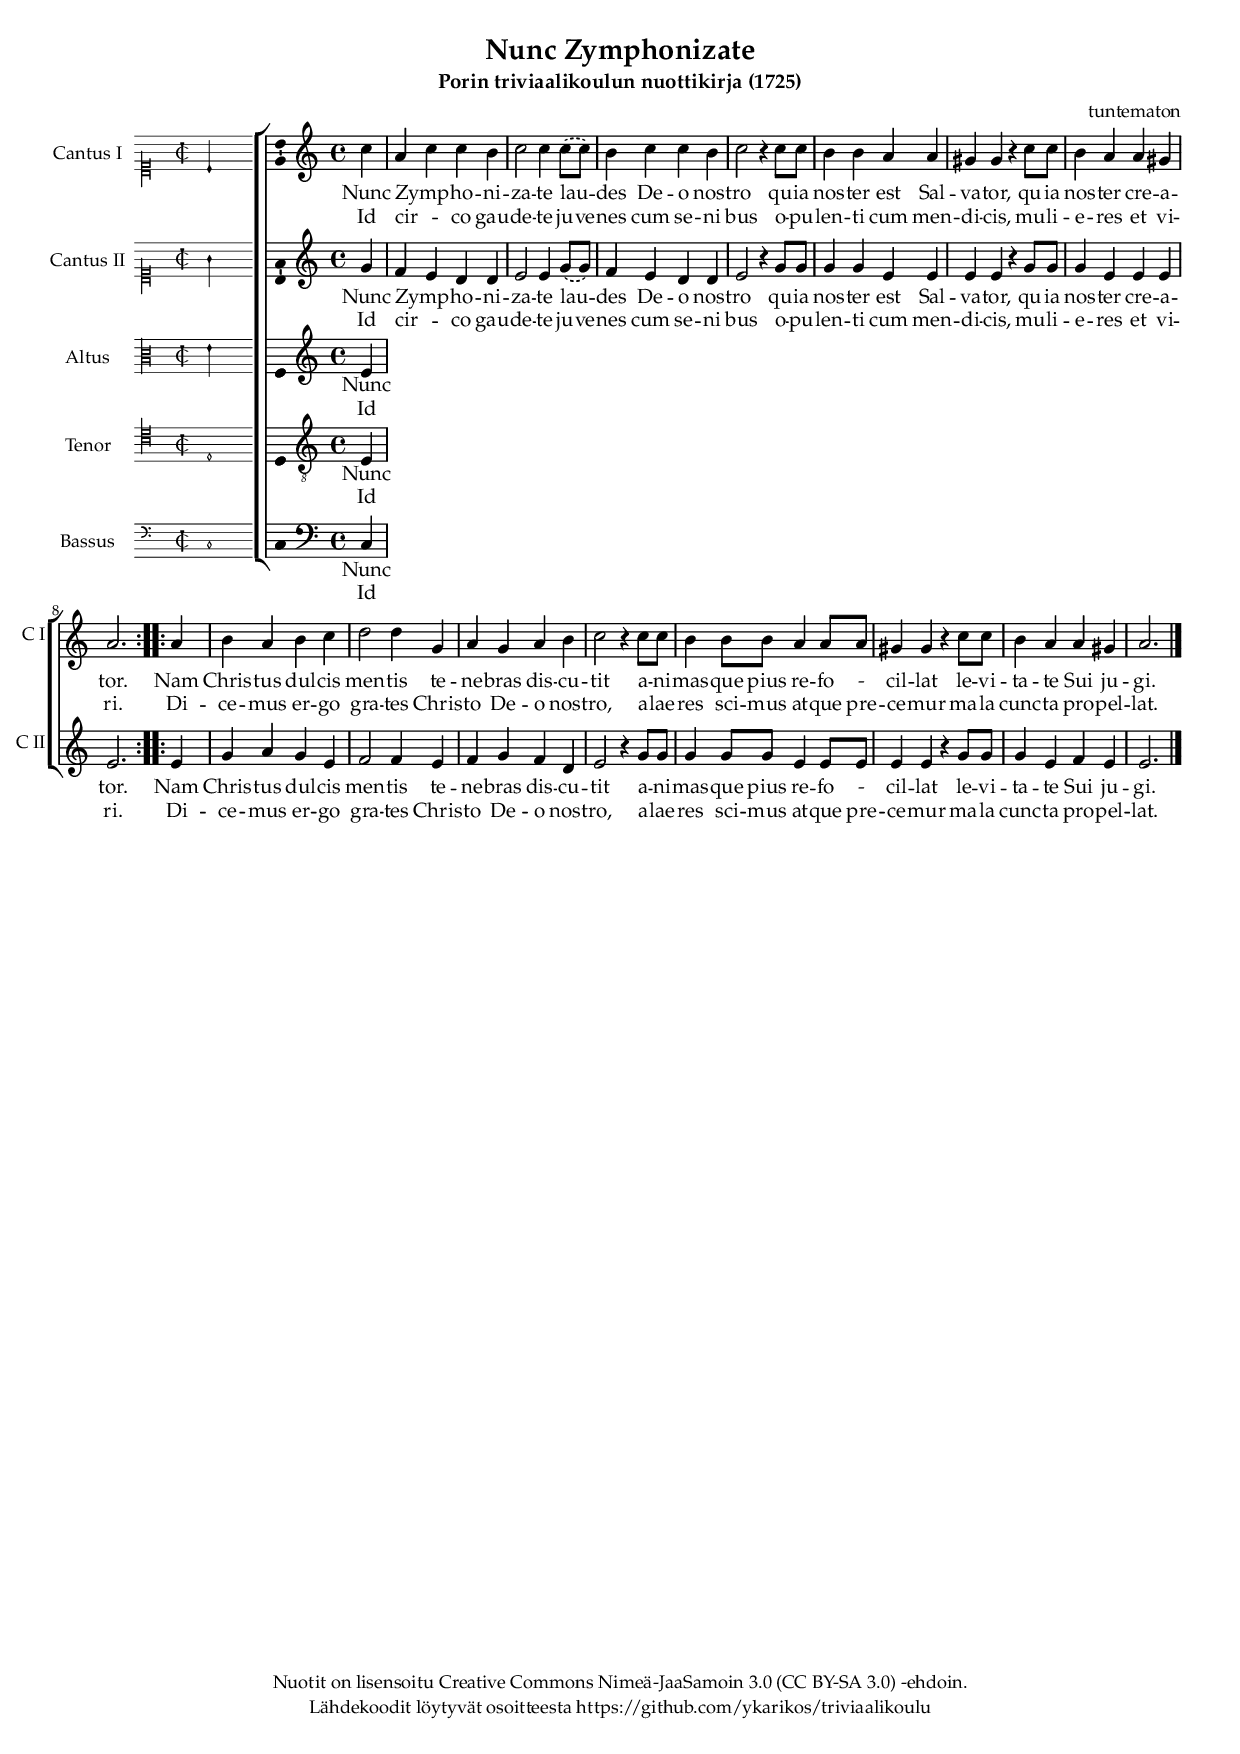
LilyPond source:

\version "2.19.80"
\include "suomi.ly"

#(set-global-staff-size 16)

global = {
%  \numericTimeSignature
  \time 4/4
%	\set Timing.measureLength = #(ly:make-moment 4/2)
%  \autoBeamOff
  \key c \major
  \set Staff.midiInstrument = #"voice oohs"
  \omit Slur
}


SopranoMusic = \relative c'' {
	\set Staff.instrumentName = #"Cantus I"
	\set Staff.shortInstrumentName = "C I"

	\incipit { \clef "mensural-c1" \key c \major \time 2/2 c'4 }

  \repeat volta 2 {
    \partial 4 c4 |	a( c) c h |
    \set melismaBusyProperties = #'()
    \undo \omit Slur \slurDashed
    c2 c4 c8( c) | h4 c c h c2 r4 c8 c |
    h4 h a a | gis gis r c8 c | h4 a a gis | a2.
  }
  \repeat volta 2 {
    a4 | h a h c | d2 d4 g, | a g a h | c2 r4 c8 c |
    h4 h8 h a4 a8 a | gis4 gis r c8 c |
    h4 a a gis | a2. \bar "|."
  }
}

stanzaOneLyrics = \lyricmode {
	Nunc Zymp -- ho -- ni -- za -- te lau -- _ des De -- o nost -- ro
  qu -- ia nos -- ter est Sal -- va -- tor, qu -- ia nos -- ter cre -- a -- tor.
  Nam Chris -- tus  dul -- cis men -- tis te -- ne -- bras dis -- cu -- tit
  a -- ni -- mas -- que pius re -- fo - cil -- lat le -- vi -- ta -- te Sui ju -- gi.
}

stanzaTwoLyrics = \lyricmode {
  Id cir -- co gau -- de -- te  ju -- ve -- nes cum se -- ni bus
  o -- pu -- len -- ti cum men -- di -- cis, mu -- li -- e -- res et vi -- ri.
  Di -- ce -- mus  er  -- go gra -- tes Chris -- to De -- o nost -- ro,
  a -- lae -- res sci -- mus at -- que pre -- ce -- mur
  ma -- la cunc -- ta pro -- pel -- lat.
}

SopranoTwoMusic = \relative c'' {
	\set Staff.instrumentName = #"Cantus II"
	\set Staff.shortInstrumentName = "C II"

	\incipit { \clef "mensural-c1" \key c \major \time 2/2 g'4 }

  \repeat volta 2 {
    \partial 4 g4 | f( e) d d |
    \set melismaBusyProperties = #'()
    \undo \omit Slur \slurDashed
    e2 e4 g8( g) | f4 e d d | e2 r4 g8 g |
    g4 g e e | e e  r g8 g | g4 e e e | e2.
  }
  \repeat volta 2 {
    e4 | g a g e | f2 f4 e |  f g f d | e2 r4 g8 g |
    g4 g8 g e4 e8 e | e4 e r g8 g |
    g4 e f e | e2. \bar "|."
  }
}


AltoMusic = \relative c' {
	\set Staff.instrumentName = #"Altus"
	\set Staff.shortInstrumentName = "A"

	\incipit { \clef "mensural-c3" \key c \major \time 2/2 e'4 }

  \partial 4 e4 |
%  \time 4/2
%  \once \override Staff.TimeSignature.break-visibility = ##(#t #f #t)
%  d\breve\fermata
}

TenoreMusic = \relative c {
	\set Staff.instrumentName = #"Tenor"
	\set Staff.shortInstrumentName = "T"

	\incipit { \clef "mensural-c4" \key c \major \time 2/2 e1 }

	\clef "treble_8"
  \partial 4 e4 |
%  \time 4/2
%  \once \override Staff.TimeSignature.break-visibility = ##(#t #f #t)
%  g\breve\fermata
}

BassMusic = \relative c {
	\set Staff.instrumentName = #"Bassus"
	\set Staff.shortInstrumentName = "B"

	\incipit { \clef "mensural-f" \key c \major \time 2/2 c1 }

	\clef bass
  \partial 4 c4 |
%  \time 4/2
%  \once \override Staff.TimeSignature.break-visibility = ##(#t #f #t)
%  g,\breve\fermata
}

\include "nunc-zymphonizate.header.ily"


\score {
\new ChoirStaff <<
  \new Staff <<
    \new Voice = "Soprano" {
      \global
      \SopranoMusic
    }
   \new Lyrics \lyricsto "Soprano" {
     \stanzaOneLyrics
   }
   \new Lyrics \lyricsto "Soprano" {
     \stanzaTwoLyrics
   }
  >>
  \new Staff <<
    \new Voice = "SopranoTwo" {
      \global
      \SopranoTwoMusic
    }
   \new Lyrics \lyricsto "SopranoTwo" {
     \stanzaOneLyrics
   }
   \new Lyrics \lyricsto "SopranoTwo" {
     \stanzaTwoLyrics
   }
  >>
  \new Staff <<
    \new Voice = "Alto" {
      \global
      \AltoMusic
    }
   \new Lyrics \lyricsto "Alto" {
     \stanzaOneLyrics
   }
   \new Lyrics \lyricsto "Alto" {
     \stanzaTwoLyrics
   }
  >>
  \new Staff <<
    \new Voice = "Tenore" {
      \global
      \TenoreMusic
    }
    \new Lyrics \lyricsto "Tenore" {
     \stanzaOneLyrics
    }
    \new Lyrics \lyricsto "Tenore" {
      \stanzaTwoLyrics
    }
  >>
  \new Staff <<
    \new Voice = "Bass" {
      \global
      \BassMusic
    }
    \new Lyrics \lyricsto "Bass" {
     \stanzaOneLyrics
    }
    \new Lyrics \lyricsto "Bass" {
      \stanzaTwoLyrics
    }
  >>
>>
  \midi {
    \tempo 4 = 160
  }
  \layout {
    \context {
      \Voice
      \consists "Ambitus_engraver"
    }
    indent = 3.5\cm
    incipit-width = 2\cm
    \context {
     \Staff \RemoveEmptyStaves
   }
    \context {
     \Score
     \override VerticalAxisGroup.remove-first = ##t
    }
  }
}
